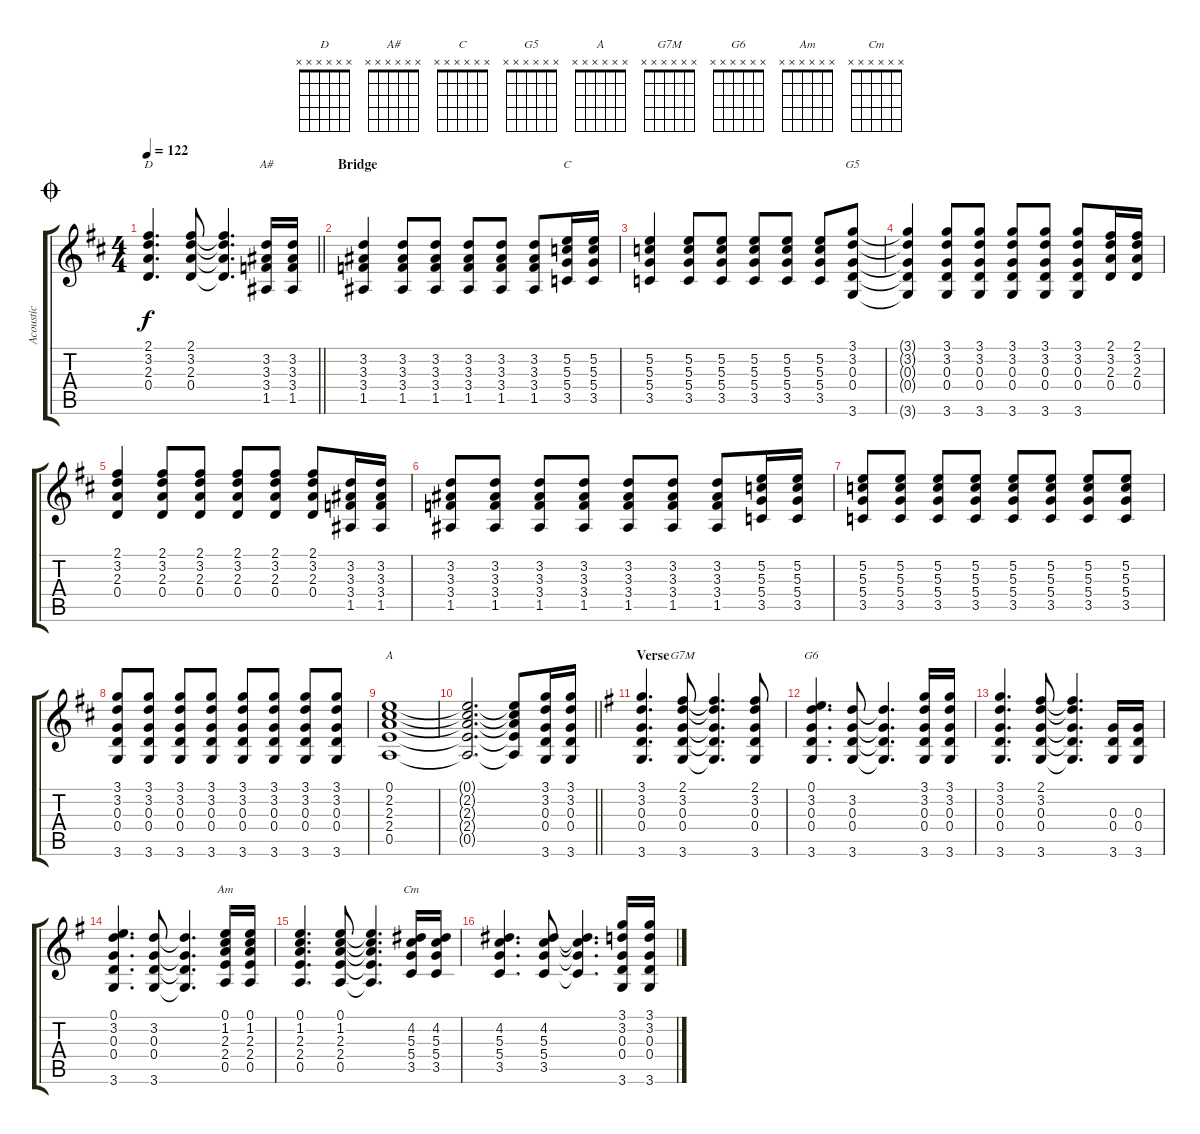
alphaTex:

\track ("Acoustic" "Acoustic") {instrument acousticguitarsteel}
\staff {score tabs}
\tuning (E4 B3 G3 D3 A2 E2) {hide}
\chord ("D" x x x x x x)
\chord ("A#" x x x x x x)
\chord ("C" x x x x x x)
\chord ("G5" x x x x x x)
\chord ("A" x x x x x x)
\chord ("G7M" x x x x x x)
\chord ("G6" x x x x x x)
\chord ("Am" x x x x x x)
\chord ("Cm" x x x x x x)
\ts (4 4)
\jump coda
\tempo 122
\clef g2
\barLineRight lightlight
\ks d
(2.1 3.2 2.3 0.4).4{d ch "D" dy f} (2.1 3.2 2.3 0.4).8 (2.1{t} 3.2{t} 2.3{t} 0.4{t}).4{d} (3.2 3.3 3.4 1.5).16{ch "A#"} (3.2 3.3 3.4 1.5).16 |
\section ("" "Bridge")
(3.2 3.3 3.4 1.5).4 (3.2 3.3 3.4 1.5).8 (3.2 3.3 3.4 1.5).8 (3.2 3.3 3.4 1.5).8 (3.2 3.3 3.4 1.5).8 (3.2 3.3 3.4 1.5).8 (5.2 5.3 5.4 3.5).16{ch "C"} (5.2 5.3 5.4 3.5).16 |
(5.2 5.3 5.4 3.5).4 (5.2 5.3 5.4 3.5).8 (5.2 5.3 5.4 3.5).8 (5.2 5.3 5.4 3.5).8 (5.2 5.3 5.4 3.5).8 (5.2 5.3 5.4 3.5).8 (3.1 3.2 0.3 0.4 3.6).8{ch "G5"} |
(3.1{t} 3.2{t} 0.3{t} 0.4{t} 3.6{t}).4 (3.1 3.2 0.3 0.4 3.6).8 (3.1 3.2 0.3 0.4 3.6).8 (3.1 3.2 0.3 0.4 3.6).8 (3.1 3.2 0.3 0.4 3.6).8 (3.1 3.2 0.3 0.4 3.6).8 (2.1 3.2 2.3 0.4).16 (2.1 3.2 2.3 0.4).16 |
(2.1 3.2 2.3 0.4).4 (2.1 3.2 2.3 0.4).8 (2.1 3.2 2.3 0.4).8 (2.1 3.2 2.3 0.4).8 (2.1 3.2 2.3 0.4).8 (2.1 3.2 2.3 0.4).8 (3.2 3.3 3.4 1.5).16 (3.2 3.3 3.4 1.5).16 |
(3.2 3.3 3.4 1.5).8 (3.2 3.3 3.4 1.5).8 (3.2 3.3 3.4 1.5).8 (3.2 3.3 3.4 1.5).8 (3.2 3.3 3.4 1.5).8 (3.2 3.3 3.4 1.5).8 (3.2 3.3 3.4 1.5).8 (5.2 5.3 5.4 3.5).16 (5.2 5.3 5.4 3.5).16 |
(5.2 5.3 5.4 3.5).8 (5.2 5.3 5.4 3.5).8 (5.2 5.3 5.4 3.5).8 (5.2 5.3 5.4 3.5).8 (5.2 5.3 5.4 3.5).8 (5.2 5.3 5.4 3.5).8 (5.2 5.3 5.4 3.5).8 (5.2 5.3 5.4 3.5).8 |
(3.1 3.2 0.3 0.4 3.6).8 (3.1 3.2 0.3 0.4 3.6).8 (3.1 3.2 0.3 0.4 3.6).8 (3.1 3.2 0.3 0.4 3.6).8 (3.1 3.2 0.3 0.4 3.6).8 (3.1 3.2 0.3 0.4 3.6).8 (3.1 3.2 0.3 0.4 3.6).8 (3.1 3.2 0.3 0.4 3.6).8 |
(0.1 2.2 2.3 2.4 0.5).1{ch "A"} |
\barLineRight lightlight
(0.1{t} 2.2{t} 2.3{t} 2.4{t} 0.5{t}).2{d} (0.1{t} 2.2{t} 2.3{t} 2.4{t} 0.5{t}).8 (3.1 3.2 0.3 0.4 3.6).16 (3.1 3.2 0.3 0.4 3.6).16 |
\section ("" "Verse")
\ks g
(3.1 3.2 0.3 0.4 3.6).4{d} (2.1 3.2 0.3 0.4 3.6).8{ch "G7M"} (2.1{t} 3.2{t} 0.3{t} 0.4{t} 3.6{t}).4{d} (2.1 3.2 0.3 0.4 3.6).8 |
(0.1 3.2 0.3 0.4 3.6).4{d ch "G6"} (3.2 0.3 0.4 3.6).8 (3.2{t} 0.3{t} 0.4{t} 3.6{t}).4{d} (3.1 3.2 0.3 0.4 3.6).16 (3.1 3.2 0.3 0.4 3.6).16 |
(3.1 3.2 0.3 0.4 3.6).4{d} (2.1 3.2 0.3 0.4 3.6).8 (2.1{t} 3.2{t} 0.3{t} 0.4{t} 3.6{t}).4{d} (0.3 0.4 3.6).16 (0.3 0.4 3.6).16 |
(0.1 3.2 0.3 0.4 3.6).4{d} (3.2 0.3 0.4 3.6).8 (3.2{t} 0.3{t} 0.4{t} 3.6{t}).4{d} (0.1 1.2 2.3 2.4 0.5).16{ch "Am"} (0.1 1.2 2.3 2.4 0.5).16 |
(0.1 1.2 2.3 2.4 0.5).4{d} (0.1 1.2 2.3 2.4 0.5).8 (0.1{t} 1.2{t} 2.3{t} 2.4{t} 0.5{t}).4{d} (4.2 5.3 5.4 3.5).16{ch "Cm"} (4.2 5.3 5.4 3.5).16 |
(4.2 5.3 5.4 3.5).4{d} (4.2 5.3 5.4 3.5).8 (4.2{t} 5.3{t} 5.4{t} 3.5{t}).4{d} (3.1 3.2 0.3 0.4 3.6).16 (3.1 3.2 0.3 0.4 3.6).16
